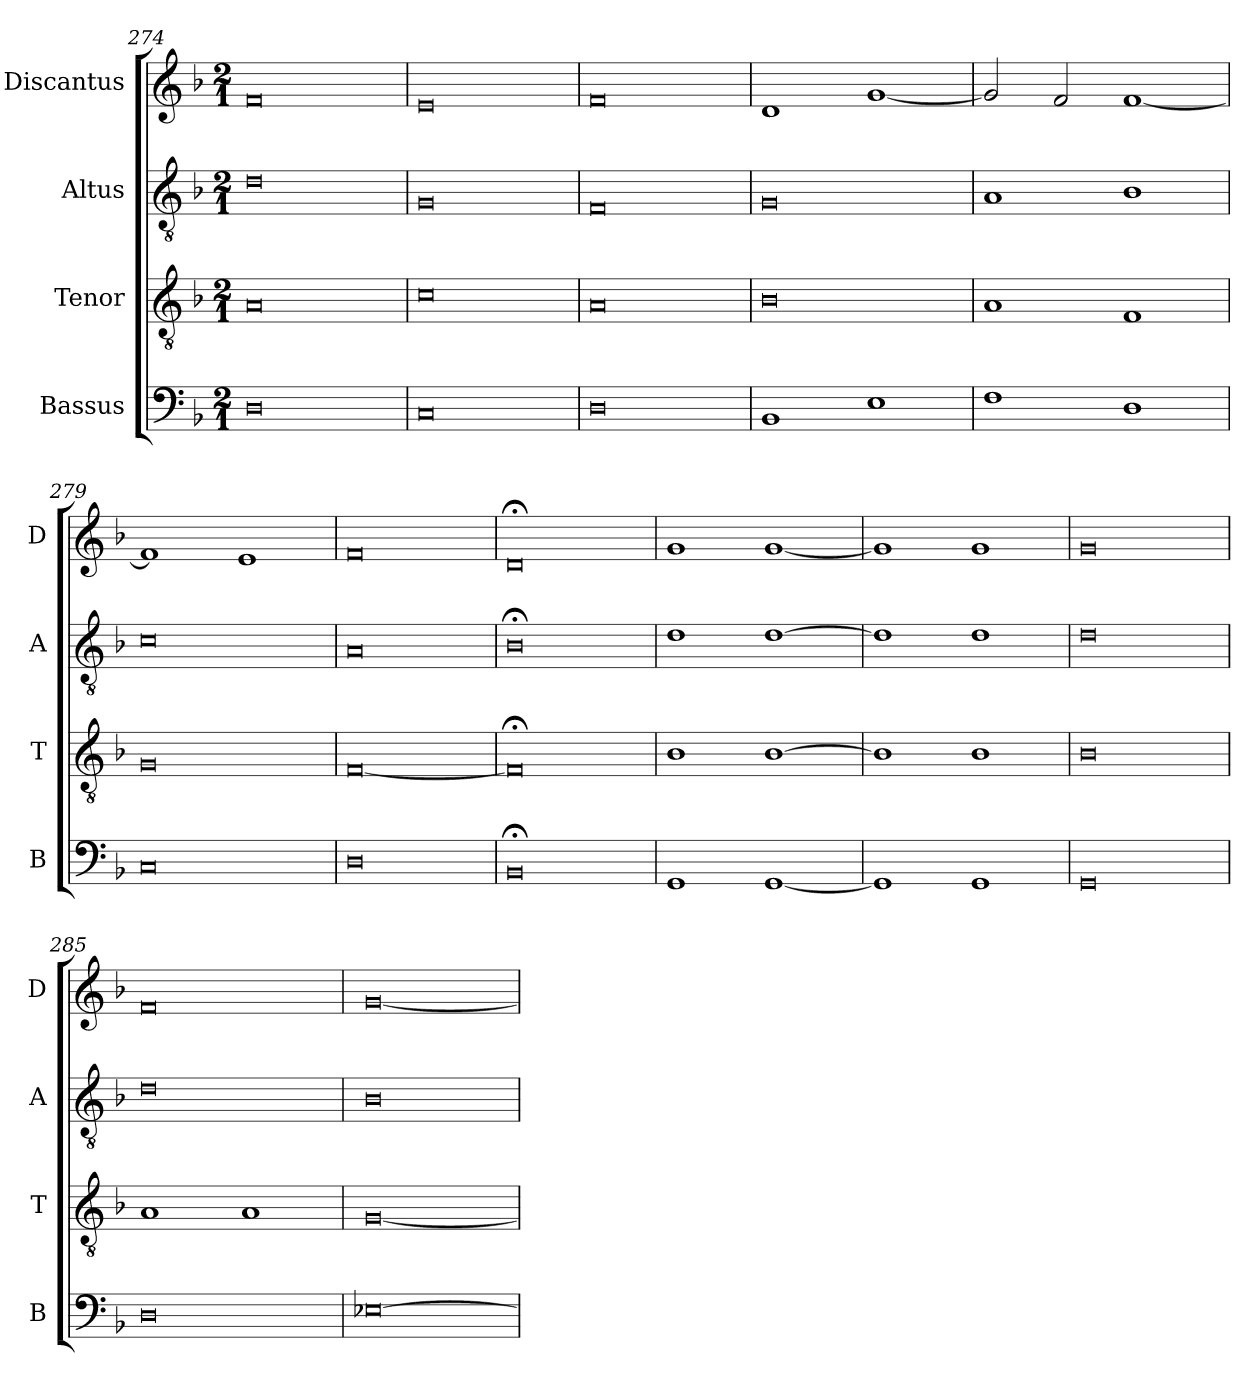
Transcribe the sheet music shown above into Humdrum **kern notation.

**kern	**kern	**kern	**kern
*part4	*part3	*part2	*part1
*staff4	*staff3	*staff2	*staff1
*I"Bassus	*I"Tenor	*I"Altus	*I"Discantus
*I'B	*I'T	*I'A	*I'D
*clefF4	*clefGv2	*clefGv2	*clefG2
*k[b-]	*k[b-]	*k[b-]	*k[b-]
*M2/1	*M2/1	*M2/1	*M2/1
=274	=274	=274	=274
0D	0A	0d	0f
=275	=275	=275	=275
0C	0c	0G	0e
=276	=276	=276	=276
0D	0A	0F	0f
=277	=277	=277	=277
1BB-	0B-	0G	1d
1E	.	.	[1g
=278	=278	=278	=278
1F	1A	1A	2g/]
.	.	.	2f/
1D	1F	1B-	[1f
=279	=279	=279	=279
0C	0G	0c	1f]
.	.	.	1e
=280	=280	=280	=280
0D	[0F	0A	0f
=281	=281	=281	=281
0BB-;<	0F;<]	0B-;<	0d;<
=282	=282	=282	=282
1GG	1B-	1d	1g
[1GG	[1B-	[1d	[1g
=283	=283	=283	=283
1GG]	1B-]	1d]	1g]
1GG	1B-	1d	1g
=284	=284	=284	=284
0GG	0B-	0d	0g
=285	=285	=285	=285
0D	1A	0d	0f
.	1A	.	.
=286	=286	=286	=286
[0E-X	[0G	0B-	[0g
=	=	=	=
*-	*-	*-	*-
